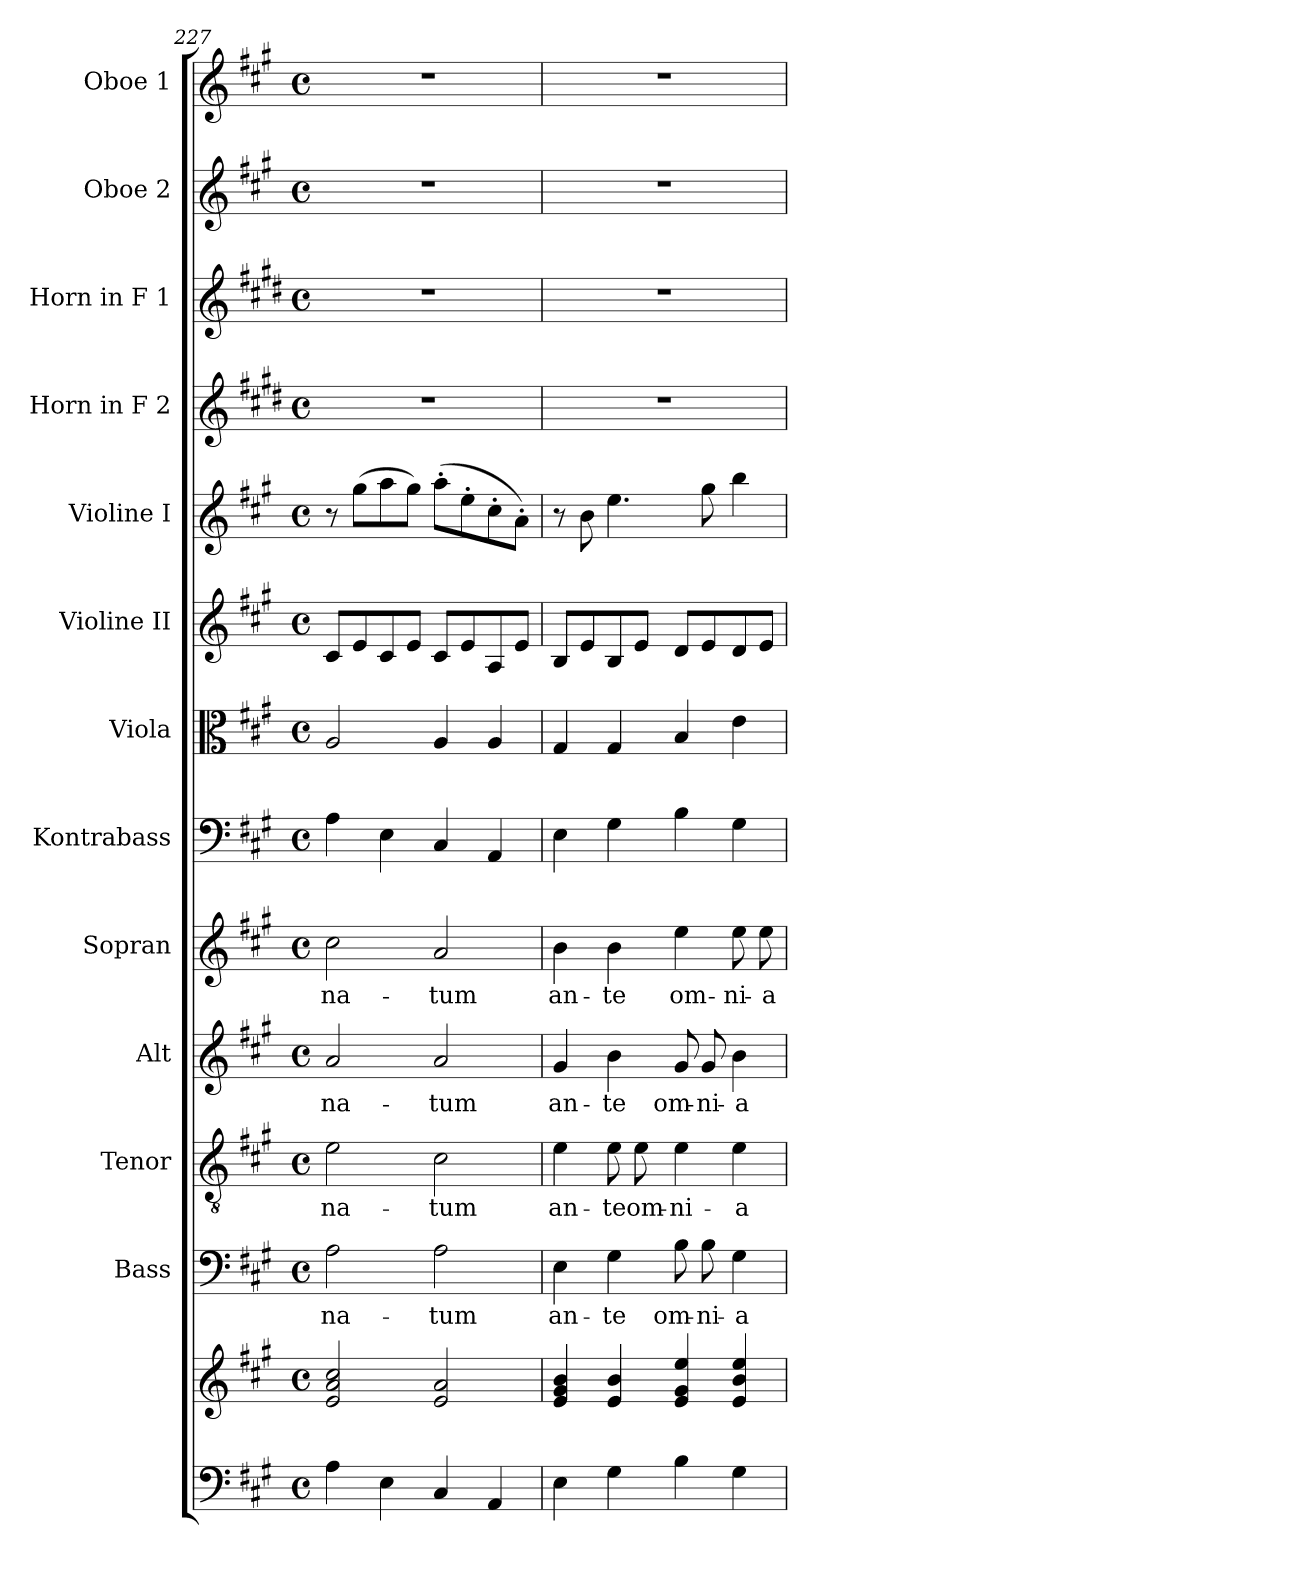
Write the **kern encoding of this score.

**kern	**kern	**kern	**text	**kern	**text	**kern	**text	**kern	**text	**kern	**kern	**kern	**kern	**kern	**kern	**kern	**kern
*part13	*part13	*part12	*part12	*part11	*part11	*part10	*part10	*part9	*part9	*part8	*part7	*part6	*part5	*part4	*part3	*part2	*part1
*staff14	*staff13	*staff12	*staff12	*staff11	*staff11	*staff10	*staff10	*staff9	*staff9	*staff8	*staff7	*staff6	*staff5	*staff4	*staff3	*staff2	*staff1
*	*	*I"Bass	*	*I"Tenor	*	*I"Alt	*	*I"Sopran	*	*I"Kontrabass	*I"Viola	*I"Violine II	*I"Violine I	*I"Horn in F 2	*I"Horn in F 1	*I"Oboe 2	*I"Oboe 1
*	*	*I'B.	*	*I'T.	*	*I'A.	*	*I'S.	*	*I'Kb.	*I'Vla.	*I'Vl. II	*I'Vl. I	*	*	*I'Ob.. 2	*I'Ob. 1
*clefF4	*clefG2	*clefF4	*	*clefGv2	*	*clefG2	*	*clefG2	*	*clefF4	*clefC3	*clefG2	*clefG2	*clefG2	*clefG2	*clefG2	*clefG2
*	*	*	*	*	*	*	*	*	*	*ITrd7c12	*	*	*	*ITrd4c7	*ITrd4c7	*	*
*k[f#c#g#]	*k[f#c#g#]	*k[f#c#g#]	*	*k[f#c#g#]	*	*k[f#c#g#]	*	*k[f#c#g#]	*	*k[f#c#g#]	*k[f#c#g#]	*k[f#c#g#]	*k[f#c#g#]	*k[f#c#g#]	*k[f#c#g#]	*k[f#c#g#]	*k[f#c#g#]
*A:	*A:	*A:	*	*A:	*	*A:	*	*A:	*	*A:	*A:	*A:	*A:	*A:	*A:	*A:	*A:
*M4/4	*M4/4	*M4/4	*	*M4/4	*	*M4/4	*	*M4/4	*	*M4/4	*M4/4	*M4/4	*M4/4	*M4/4	*M4/4	*M4/4	*M4/4
*met(c)	*met(c)	*met(c)	*	*met(c)	*	*met(c)	*	*met(c)	*	*met(c)	*met(c)	*met(c)	*met(c)	*met(c)	*met(c)	*met(c)	*met(c)
=227	=227	=227	=227	=227	=227	=227	=227	=227	=227	=227	=227	=227	=227	=227	=227	=227	=227
!	!	!	!LO:LY:b	!	!LO:LY:b	!	!LO:LY:b	!	!LO:LY:b	!	!	!	!	!	!	!	!
4A\	2e/ 2a/ 2cc#/	2A\	na-	2e\	na-	2a/	na-	2cc#\	na-	4AA\	2A/	8c#/L	8r	1r	1r	1r	1r
.	.	.	.	.	.	.	.	.	.	.	.	8e/	(>8gg#\L	.	.	.	.
4E\	.	.	.	.	.	.	.	.	.	4EE\	.	8c#/	8aa\	.	.	.	.
.	.	.	.	.	.	.	.	.	.	.	.	8e/J	8gg#\J)	.	.	.	.
!	!	!	!LO:LY:b	!	!LO:LY:b	!	!LO:LY:b	!	!LO:LY:b	!	!	!	!	!	!	!	!
4C#/	2e/ 2a/	2A\	-tum	2c#\	-tum	2a/	-tum	2a/	-tum	4CC#/	4A/	8c#/L	(>8aa'>\L	.	.	.	.
.	.	.	.	.	.	.	.	.	.	.	.	8e/	8ee'>\	.	.	.	.
4AA/	.	.	.	.	.	.	.	.	.	4AAA/	4A/	8A/	8cc#'>\	.	.	.	.
.	.	.	.	.	.	.	.	.	.	.	.	8e/J	8a'>\J)	.	.	.	.
=228	=228	=228	=228	=228	=228	=228	=228	=228	=228	=228	=228	=228	=228	=228	=228	=228	=228
!	!	!	!LO:LY:b	!	!LO:LY:b	!	!LO:LY:b	!	!LO:LY:b	!	!	!	!	!	!	!	!
4E\	4e/ 4g#/ 4b/	4E\	an-	4e\	an-	4g#/	an-	4b\	an-	4EE\	4G#/	8B/L	8r	1r	1r	1r	1r
.	.	.	.	.	.	.	.	.	.	.	.	8e/	8b\	.	.	.	.
!	!	!	!LO:LY:b	!	!LO:LY:b	!	!LO:LY:b	!	!LO:LY:b	!	!	!	!	!	!	!	!
4G#\	4e/ 4b/	4G#\	-te	8e\	-te	4b\	-te	4b\	-te	4GG#\	4G#/	8B/	4.ee\	.	.	.	.
!	!	!	!	!	!LO:LY:b	!	!	!	!	!	!	!	!	!	!	!	!
.	.	.	.	8e\	om-	.	.	.	.	.	.	8e/J	.	.	.	.	.
!	!	!	!LO:LY:b	!	!LO:LY:b	!	!LO:LY:b	!	!LO:LY:b	!	!	!	!	!	!	!	!
4B\	4e/ 4g#/ 4ee/	8B\	om-	4e\	-ni-	8g#/	om-	4ee\	om-	4BB\	4B/	8d/L	.	.	.	.	.
!	!	!	!LO:LY:b	!	!	!	!LO:LY:b	!	!	!	!	!	!	!	!	!	!
.	.	8B\	-ni-	.	.	8g#/	-ni-	.	.	.	.	8e/	8gg#\	.	.	.	.
!	!	!	!LO:LY:b	!	!LO:LY:b	!	!LO:LY:b	!	!LO:LY:b	!	!	!	!	!	!	!	!
4G#\	4e/ 4b/ 4ee/	4G#\	-a	4e\	-a	4b\	-a	8ee\	-ni-	4GG#\	4e\	8d/	4bb\	.	.	.	.
!	!	!	!	!	!	!	!	!	!LO:LY:b	!	!	!	!	!	!	!	!
.	.	.	.	.	.	.	.	8ee\	-a	.	.	8e/J	.	.	.	.	.
=	=	=	=	=	=	=	=	=	=	=	=	=	=	=	=	=	=
*-	*-	*-	*-	*-	*-	*-	*-	*-	*-	*-	*-	*-	*-	*-	*-	*-	*-
